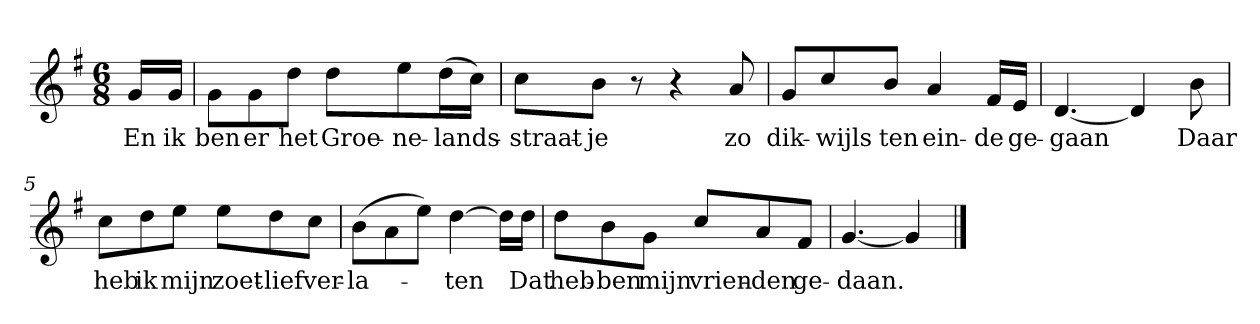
**kern	**text
*part1	*part1
*staff1	*staff1
*clefG2	*
*k[f#]	*
*G:	*
*M6/8	*
*MM120	*
=	=
16g/LL	En
16g/JJ	ik
=1	=1
8g\L	ben
8g\	er
8dd\J	het
8dd\L	Groe-
8ee\	-ne-
(16dd\L	-lands-
16cc\JJ)	.
=2	=2
8cc\L	-straat-
8b\J	-je
8r	.
4r	.
8a	zo
=3	=3
8g/L	dik-
8cc/	-wijls
8b/J	ten
4a	ein-
16f#/LL	-de
16e/JJ	ge-
=4	=4
[4.d	-gaan
4d]	.
8b	Daar
=5	=5
8cc\L	heb
8dd\	ik
8ee\J	mijn
8ee\L	zoet-
8dd\	-lief
8cc\J	ver-
=6	=6
(8b\L	-la-
8a\	.
8ee\J)	.
[4dd	-ten
16dd\LL]	.
16dd\JJ	Dat
=7	=7
8dd\L	heb-
8b\	-ben
8g\J	mijn
8cc/L	vrien-
8a/	-den
8f#/J	ge-
=8	=8
[4.g	-daan.
4g]	.
==	==
*-	*-
